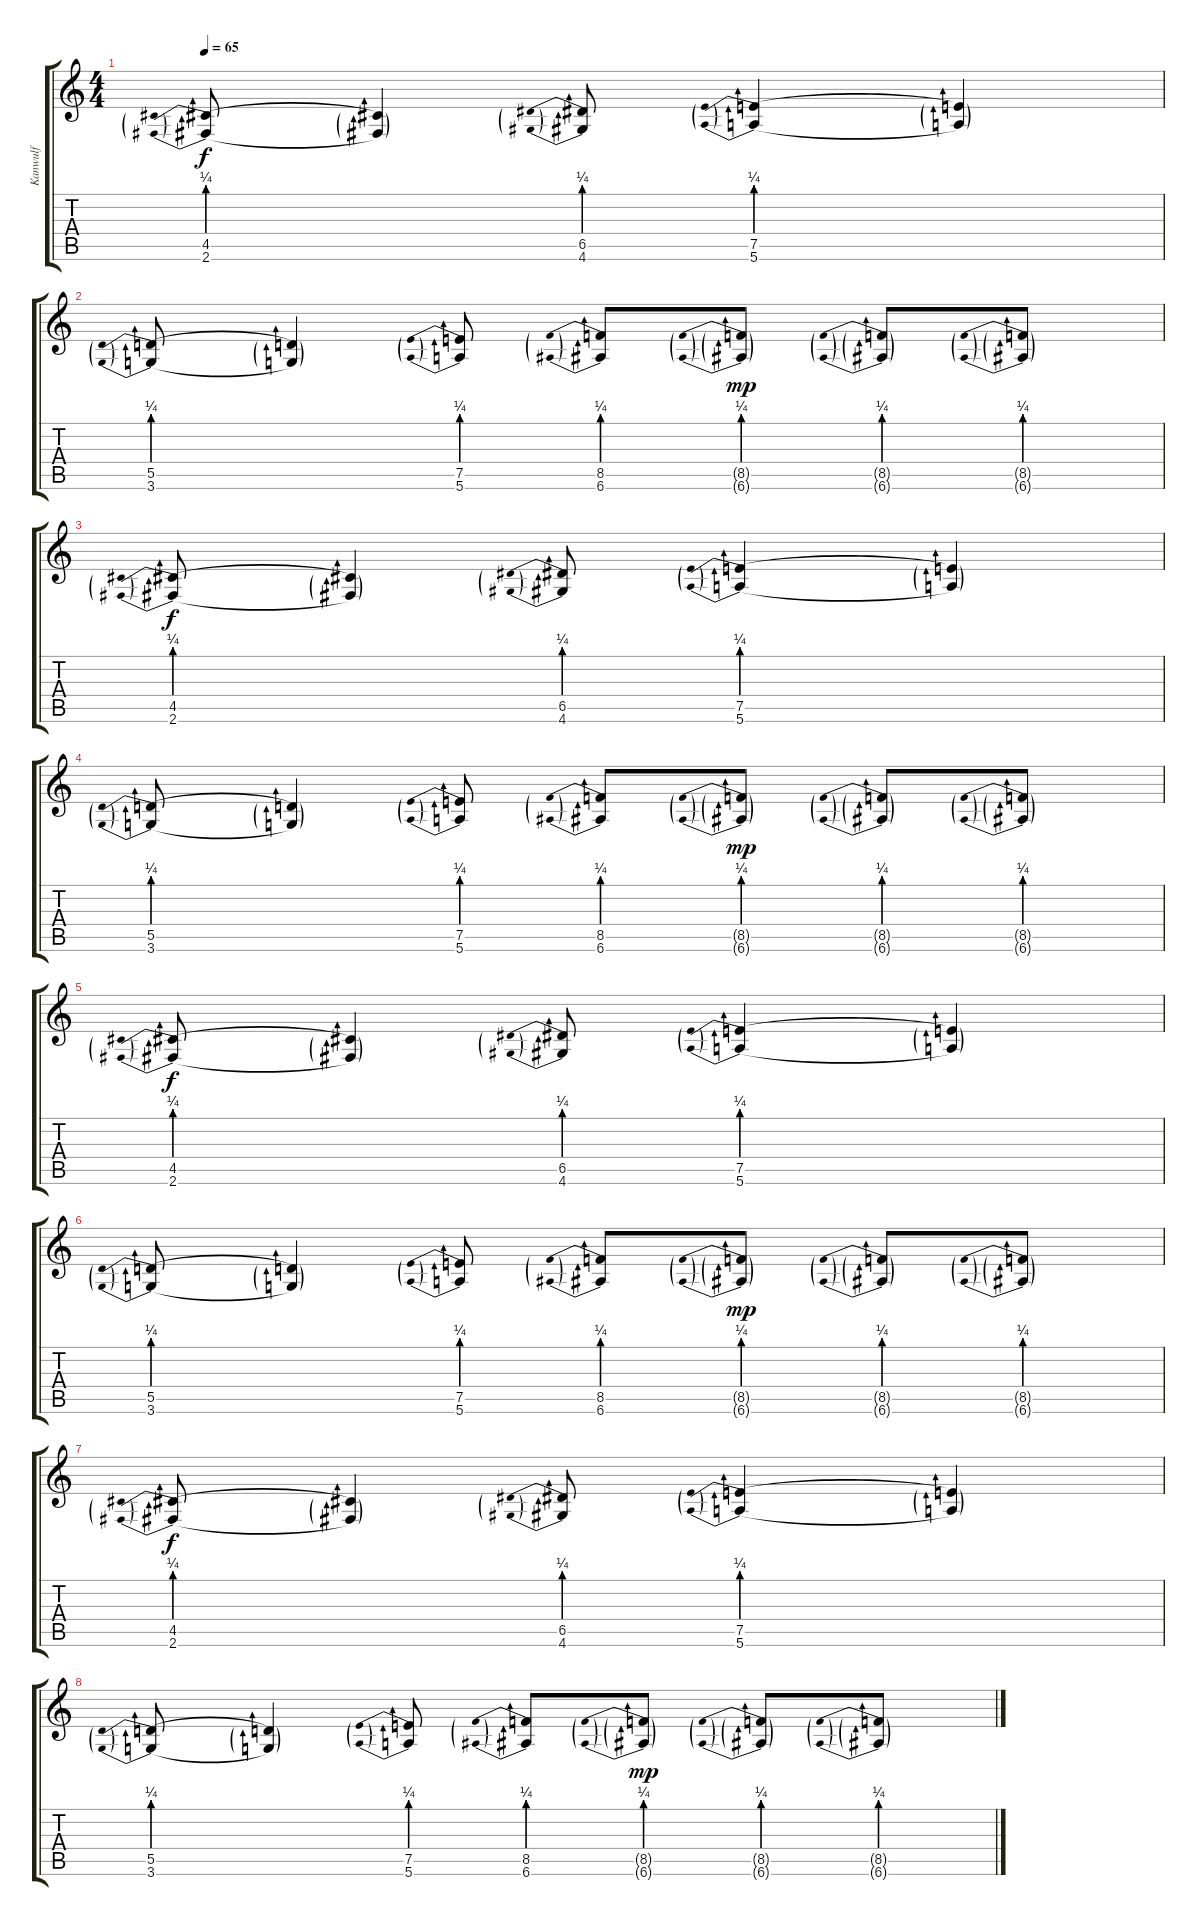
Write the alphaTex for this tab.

\track ("Kanwulf" "Kanwulf") {instrument distortionguitar}
\staff {score tabs}
\tuning (E4 B3 G3 D3 A2 E2) {hide}
\ts (4 4)
\tempo 65
\clef g2
\ks c
(4.5{be (prebend 0 1 60 1)} 2.6{be (prebend 0 1 60 1)}).8{dy f} (4.5{t} 2.6{t}).4 (6.5{be (prebend 0 1 60 1)} 4.6{be (prebend 0 1 60 1)}).8 (7.5{be (prebend 0 1 60 1)} 5.6{be (prebend 0 1 60 1)}).4 (7.5{t} 5.6{t}).4 |
(5.5{be (prebend 0 1 60 1)} 3.6{be (prebend 0 1 60 1)}).8 (5.5{t} 3.6{t}).4 (7.5{be (prebend 0 1 60 1)} 5.6{be (prebend 0 1 60 1)}).8 (8.5{be (prebend 0 1 60 1)} 6.6{be (prebend 0 1 60 1)}).8 (8.5{be (prebend 0 1 60 1) g} 6.6{be (prebend 0 1 60 1) g}).8{dy mp} (8.5{be (prebend 0 1 60 1) g} 6.6{be (prebend 0 1 60 1) g}).8 (8.5{be (prebend 0 1 60 1) g} 6.6{be (prebend 0 1 60 1) g}).8 |
(4.5{be (prebend 0 1 60 1)} 2.6{be (prebend 0 1 60 1)}).8{dy f} (4.5{t} 2.6{t}).4 (6.5{be (prebend 0 1 60 1)} 4.6{be (prebend 0 1 60 1)}).8 (7.5{be (prebend 0 1 60 1)} 5.6{be (prebend 0 1 60 1)}).4 (7.5{t} 5.6{t}).4 |
(5.5{be (prebend 0 1 60 1)} 3.6{be (prebend 0 1 60 1)}).8 (5.5{t} 3.6{t}).4 (7.5{be (prebend 0 1 60 1)} 5.6{be (prebend 0 1 60 1)}).8 (8.5{be (prebend 0 1 60 1)} 6.6{be (prebend 0 1 60 1)}).8 (8.5{be (prebend 0 1 60 1) g} 6.6{be (prebend 0 1 60 1) g}).8{dy mp} (8.5{be (prebend 0 1 60 1) g} 6.6{be (prebend 0 1 60 1) g}).8 (8.5{be (prebend 0 1 60 1) g} 6.6{be (prebend 0 1 60 1) g}).8 |
(4.5{be (prebend 0 1 60 1)} 2.6{be (prebend 0 1 60 1)}).8{dy f} (4.5{t} 2.6{t}).4 (6.5{be (prebend 0 1 60 1)} 4.6{be (prebend 0 1 60 1)}).8 (7.5{be (prebend 0 1 60 1)} 5.6{be (prebend 0 1 60 1)}).4 (7.5{t} 5.6{t}).4 |
(5.5{be (prebend 0 1 60 1)} 3.6{be (prebend 0 1 60 1)}).8 (5.5{t} 3.6{t}).4 (7.5{be (prebend 0 1 60 1)} 5.6{be (prebend 0 1 60 1)}).8 (8.5{be (prebend 0 1 60 1)} 6.6{be (prebend 0 1 60 1)}).8 (8.5{be (prebend 0 1 60 1) g} 6.6{be (prebend 0 1 60 1) g}).8{dy mp} (8.5{be (prebend 0 1 60 1) g} 6.6{be (prebend 0 1 60 1) g}).8 (8.5{be (prebend 0 1 60 1) g} 6.6{be (prebend 0 1 60 1) g}).8 |
(4.5{be (prebend 0 1 60 1)} 2.6{be (prebend 0 1 60 1)}).8{dy f} (4.5{t} 2.6{t}).4 (6.5{be (prebend 0 1 60 1)} 4.6{be (prebend 0 1 60 1)}).8 (7.5{be (prebend 0 1 60 1)} 5.6{be (prebend 0 1 60 1)}).4 (7.5{t} 5.6{t}).4 |
(5.5{be (prebend 0 1 60 1)} 3.6{be (prebend 0 1 60 1)}).8 (5.5{t} 3.6{t}).4 (7.5{be (prebend 0 1 60 1)} 5.6{be (prebend 0 1 60 1)}).8 (8.5{be (prebend 0 1 60 1)} 6.6{be (prebend 0 1 60 1)}).8 (8.5{be (prebend 0 1 60 1) g} 6.6{be (prebend 0 1 60 1) g}).8{dy mp} (8.5{be (prebend 0 1 60 1) g} 6.6{be (prebend 0 1 60 1) g}).8 (8.5{be (prebend 0 1 60 1) g} 6.6{be (prebend 0 1 60 1) g}).8
